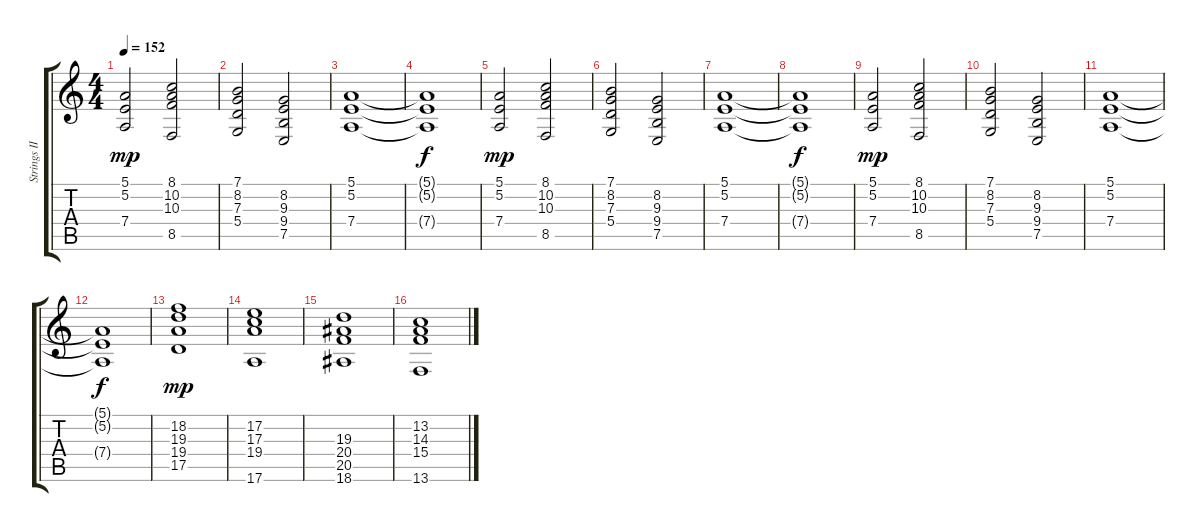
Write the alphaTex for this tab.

\track ("Strings II" "Strings II") {instrument stringensemble1}
\staff {score tabs}
\tuning (E4 B3 G3 D3 A2 E2) {hide}
\ts (4 4)
\tempo 152
\clef g2
\ks c
(5.1 5.2 7.4).2{dy mp} (8.1 10.2 10.3 8.5).2 |
(7.1 8.2 7.3 5.4).2 (8.2 9.3 9.4 7.5).2 |
(5.1 5.2 7.4).1 |
(5.1{t} 5.2{t} 7.4{t}).1{dy f} |
(5.1 5.2 7.4).2{dy mp} (8.1 10.2 10.3 8.5).2 |
(7.1 8.2 7.3 5.4).2 (8.2 9.3 9.4 7.5).2 |
(5.1 5.2 7.4).1 |
(5.1{t} 5.2{t} 7.4{t}).1{dy f} |
(5.1 5.2 7.4).2{dy mp} (8.1 10.2 10.3 8.5).2 |
(7.1 8.2 7.3 5.4).2 (8.2 9.3 9.4 7.5).2 |
(5.1 5.2 7.4).1 |
(5.1{t} 5.2{t} 7.4{t}).1{dy f} |
(18.2 19.3 19.4 17.5).1{dy mp} |
(17.2 17.3 19.4 17.6).1 |
(19.3 20.4 20.5 18.6).1 |
(13.2 14.3 15.4 13.6).1
